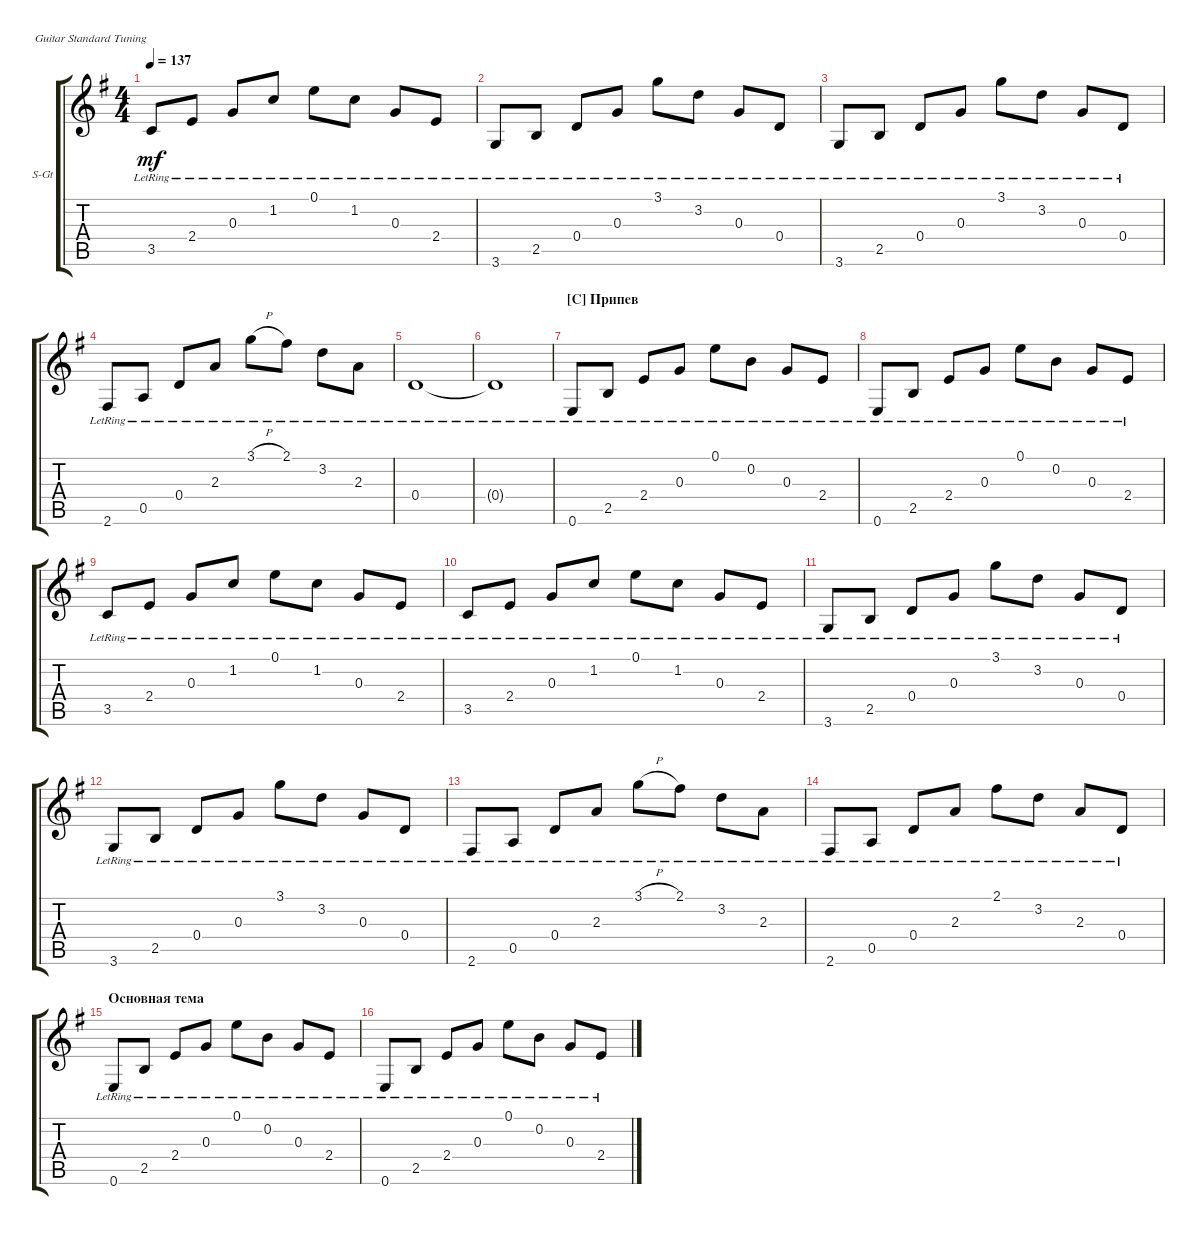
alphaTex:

\defaultSystemsLayout 4
\bracketExtendMode groupsimilarinstruments
\firstSystemTrackNameOrientation horizontal
\otherSystemsTrackNameOrientation horizontal
\track ("Acoustic Guitar I" "S-Gt") {instrument acousticguitarsteel}
\staff {score tabs}
\tuning (E4 B3 G3 D3 A2 E2)
\ts (4 4)
\tempo 137
\clef g2
\ks eminor
3.5{lr}.8{dy mf} 2.4{lr}.8 0.3{lr}.8 1.2{lr}.8 0.1{lr}.8 1.2{lr}.8 0.3{lr}.8 2.4{lr}.8 |
3.6{lr}.8 2.5{lr}.8 0.4{lr}.8 0.3{lr}.8 3.1{lr}.8 3.2{lr}.8 0.3{lr}.8 0.4{lr}.8 |
3.6{lr}.8 2.5{lr}.8 0.4{lr}.8 0.3{lr}.8 3.1{lr}.8 3.2{lr}.8 0.3{lr}.8 0.4{lr}.8 |
2.6{lr}.8 0.5{lr}.8 0.4{lr}.8 2.3{lr}.8 3.1{h lr}.8 2.1{lr}.8 3.2{lr}.8 2.3{lr}.8 |
0.4{lr}.1 |
0.4{lr t}.1 |
\section ("C" "Припев")
0.6{lr}.8 2.5{lr}.8 2.4{lr}.8 0.3{lr}.8 0.1{lr}.8 0.2{lr}.8 0.3{lr}.8 2.4{lr}.8 |
0.6{lr}.8 2.5{lr}.8 2.4{lr}.8 0.3{lr}.8 0.1{lr}.8 0.2{lr}.8 0.3{lr}.8 2.4{lr}.8 |
3.5{lr}.8 2.4{lr}.8 0.3{lr}.8 1.2{lr}.8 0.1{lr}.8 1.2{lr}.8 0.3{lr}.8 2.4{lr}.8 |
3.5{lr}.8 2.4{lr}.8 0.3{lr}.8 1.2{lr}.8 0.1{lr}.8 1.2{lr}.8 0.3{lr}.8 2.4{lr}.8 |
3.6{lr}.8 2.5{lr}.8 0.4{lr}.8 0.3{lr}.8 3.1{lr}.8 3.2{lr}.8 0.3{lr}.8 0.4{lr}.8 |
3.6{lr}.8 2.5{lr}.8 0.4{lr}.8 0.3{lr}.8 3.1{lr}.8 3.2{lr}.8 0.3{lr}.8 0.4{lr}.8 |
2.6{lr}.8 0.5{lr}.8 0.4{lr}.8 2.3{lr}.8 3.1{h lr}.8 2.1{lr}.8 3.2{lr}.8 2.3{lr}.8 |
2.6{lr}.8 0.5{lr}.8 0.4{lr}.8 2.3{lr}.8 2.1{lr}.8 3.2{lr}.8 2.3{lr}.8 0.4{lr}.8 |
\section ("" "Основная тема")
0.6{lr}.8 2.5{lr}.8 2.4{lr}.8 0.3{lr}.8 0.1{lr}.8 0.2{lr}.8 0.3{lr}.8 2.4{lr}.8 |
0.6{lr}.8 2.5{lr}.8 2.4{lr}.8 0.3{lr}.8 0.1{lr}.8 0.2{lr}.8 0.3{lr}.8 2.4{lr}.8
